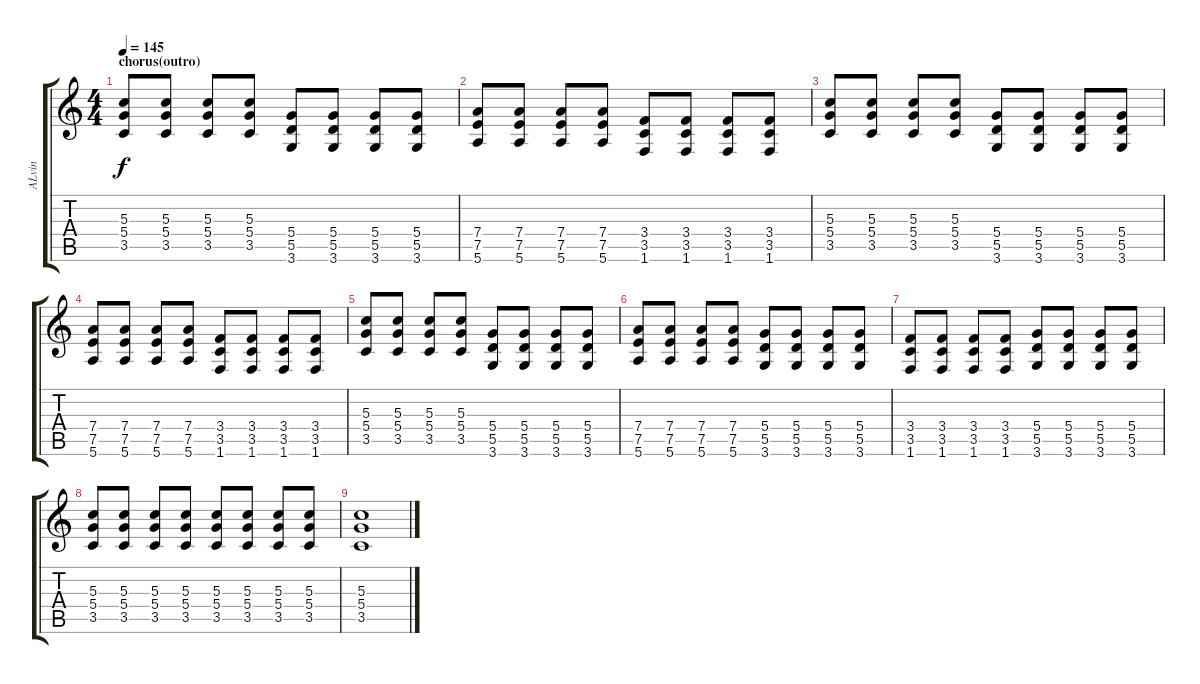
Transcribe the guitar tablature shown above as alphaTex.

\track ("ALvin" "ALvin") {instrument distortionguitar}
\staff {score tabs}
\tuning (E4 B3 G3 D3 A2 E2) {hide}
\ts (4 4)
\section ("" "chorus(outro)")
\tempo 145
\clef g2
\ks c
(5.3 5.4 3.5).8{dy f} (5.3 5.4 3.5).8 (5.3 5.4 3.5).8 (5.3 5.4 3.5).8 (5.4 5.5 3.6).8 (5.4 5.5 3.6).8 (5.4 5.5 3.6).8 (5.4 5.5 3.6).8 |
(7.4 7.5 5.6).8 (7.4 7.5 5.6).8 (7.4 7.5 5.6).8 (7.4 7.5 5.6).8 (3.4 3.5 1.6).8 (3.4 3.5 1.6).8 (3.4 3.5 1.6).8 (3.4 3.5 1.6).8 |
(5.3 5.4 3.5).8 (5.3 5.4 3.5).8 (5.3 5.4 3.5).8 (5.3 5.4 3.5).8 (5.4 5.5 3.6).8 (5.4 5.5 3.6).8 (5.4 5.5 3.6).8 (5.4 5.5 3.6).8 |
(7.4 7.5 5.6).8 (7.4 7.5 5.6).8 (7.4 7.5 5.6).8 (7.4 7.5 5.6).8 (3.4 3.5 1.6).8 (3.4 3.5 1.6).8 (3.4 3.5 1.6).8 (3.4 3.5 1.6).8 |
(5.3 5.4 3.5).8 (5.3 5.4 3.5).8 (5.3 5.4 3.5).8 (5.3 5.4 3.5).8 (5.4 5.5 3.6).8 (5.4 5.5 3.6).8 (5.4 5.5 3.6).8 (5.4 5.5 3.6).8 |
(7.4 7.5 5.6).8 (7.4 7.5 5.6).8 (7.4 7.5 5.6).8 (7.4 7.5 5.6).8 (5.4 5.5 3.6).8 (5.4 5.5 3.6).8 (5.4 5.5 3.6).8 (5.4 5.5 3.6).8 |
(3.4 3.5 1.6).8 (3.4 3.5 1.6).8 (3.4 3.5 1.6).8 (3.4 3.5 1.6).8 (5.4 5.5 3.6).8 (5.4 5.5 3.6).8 (5.4 5.5 3.6).8 (5.4 5.5 3.6).8 |
(5.3 5.4 3.5).8 (5.3 5.4 3.5).8 (5.3 5.4 3.5).8 (5.3 5.4 3.5).8 (5.3 5.4 3.5).8 (5.3 5.4 3.5).8 (5.3 5.4 3.5).8 (5.3 5.4 3.5).8 |
(5.3 5.4 3.5).1
